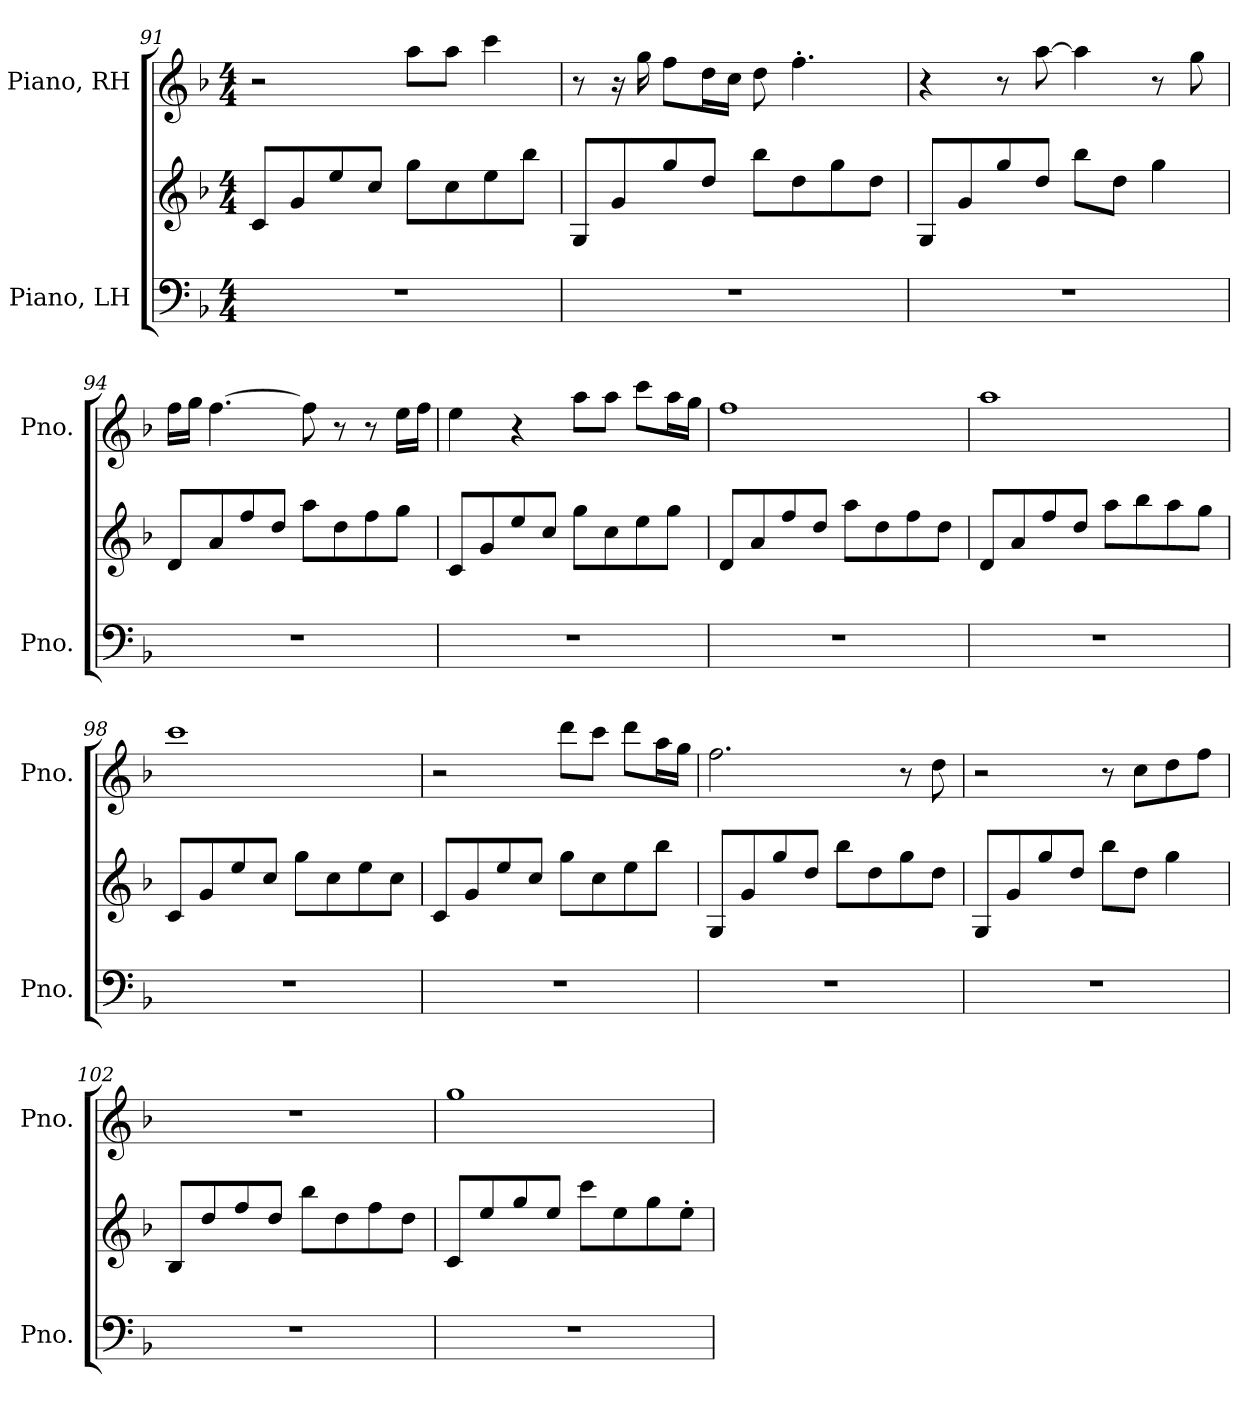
**kern	**kern	**kern
*part2	*part2	*part1
*staff3	*staff2	*staff1
*I"Piano, LH	*	*I"Piano, RH
*I'Pno.	*	*I'Pno.
*clefF4	*clefG2	*clefG2
*k[b-]	*k[b-]	*k[b-]
*M4/4	*M4/4	*M4/4
=91	=91	=91
1r	8c/L	2r
.	8g/	.
.	8ee/	.
.	8cc/J	.
.	8gg\L	8aa\L
.	8cc\	8aa\J
.	8ee\	4ccc\
.	8bb-\J	.
=92	=92	=92
1r	8G/L	8r
.	8g/	16r
.	.	16gg\
.	8gg/	8ff\L
.	8dd/J	16dd\L
.	.	16cc\JJ
.	8bb-\L	8dd\
.	8dd\	4.ff'\
.	8gg\	.
.	8dd\J	.
=93	=93	=93
1r	8G/L	4r
.	8g/	.
.	8gg/	8r
.	8dd/J	[8aa\
.	8bb-\L	4aa\]
.	8dd\J	.
.	4gg\	8r
.	.	8gg\
!!LO:PB:g=z
=94	=94	=94
1r	8d/L	16ff\LL
.	.	16gg\JJ
.	8a/	[4.ff\
.	8ff/	.
.	8dd/J	.
.	8aa\L	8ff\]
.	8dd\	8r
.	8ff\	8r
.	8gg\J	16ee\LL
.	.	16ff\JJ
=95	=95	=95
1r	8c/L	4ee\
.	8g/	.
.	8ee/	4r
.	8cc/J	.
.	8gg\L	8aa\L
.	8cc\	8aa\J
.	8ee\	8ccc\L
.	8gg\J	16aa\L
.	.	16gg\JJ
=96	=96	=96
1r	8d/L	1ff
.	8a/	.
.	8ff/	.
.	8dd/J	.
.	8aa\L	.
.	8dd\	.
.	8ff\	.
.	8dd\J	.
=97	=97	=97
1r	8d/L	1aa
.	8a/	.
.	8ff/	.
.	8dd/J	.
.	8aa\L	.
.	8bb-\	.
.	8aa\	.
.	8gg\J	.
!!LO:LB:g=z
=98	=98	=98
1r	8c/L	1ccc
.	8g/	.
.	8ee/	.
.	8cc/J	.
.	8gg\L	.
.	8cc\	.
.	8ee\	.
.	8cc\J	.
=99	=99	=99
1r	8c/L	2r
.	8g/	.
.	8ee/	.
.	8cc/J	.
.	8gg\L	8ddd\L
.	8cc\	8ccc\J
.	8ee\	8ddd\L
.	8bb-\J	16aa\L
.	.	16gg\JJ
=100	=100	=100
1r	8G/L	2.ff\
.	8g/	.
.	8gg/	.
.	8dd/J	.
.	8bb-\L	.
.	8dd\	.
.	8gg\	8r
.	8dd\J	8dd\
=101	=101	=101
1r	8G/L	2r
.	8g/	.
.	8gg/	.
.	8dd/J	.
.	8bb-\L	8r
.	8dd\J	8cc\L
.	4gg\	8dd\
.	.	8ff\J
!!LO:LB:g=z
=102	=102	=102
1r	8B-/L	1r
.	8dd/	.
.	8ff/	.
.	8dd/J	.
.	8bb-\L	.
.	8dd\	.
.	8ff\	.
.	8dd\J	.
=103	=103	=103
1r	8c/L	1gg
.	8ee/	.
.	8gg/	.
.	8ee/J	.
.	8ccc\L	.
.	8ee\	.
.	8gg\	.
.	8ee'\J	.
=	=	=
*-	*-	*-
